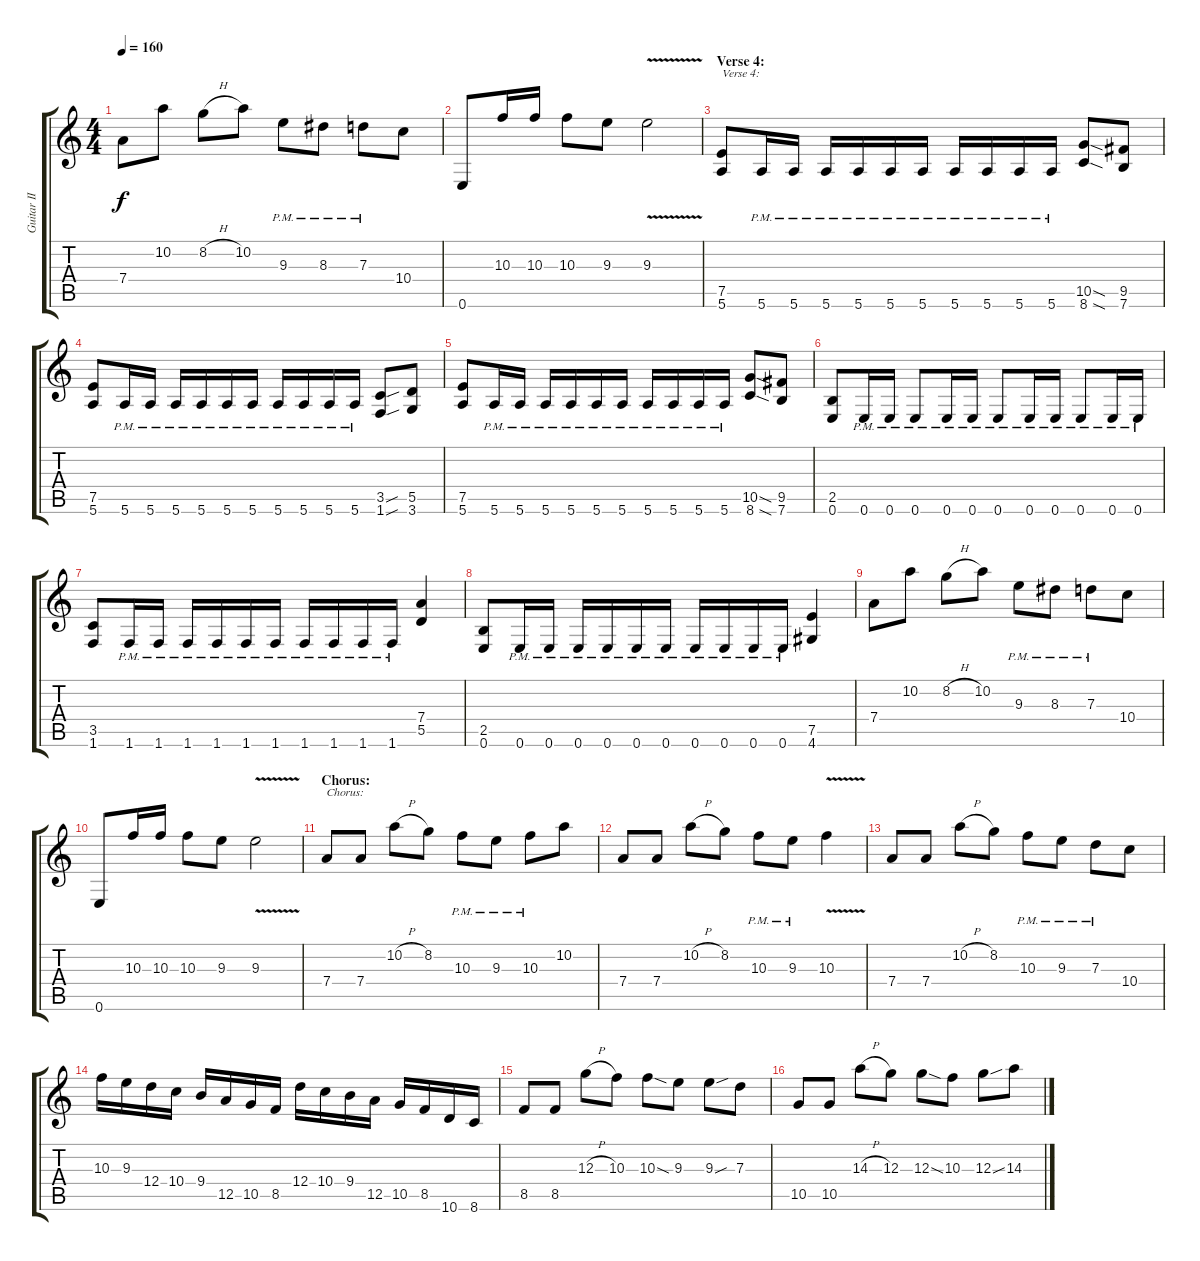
\track ("Guitar II" "Guitar II") {instrument distortionguitar}
\staff {score tabs}
\tuning (E4 B3 G3 D3 A2 E2) {hide}
\ts (4 4)
\tempo 160
\clef g2
\ks c
7.4.8{dy f} 10.2.8 8.2{h}.8 10.2.8 9.3{pm}.8 8.3{pm}.8 7.3{pm}.8 10.4.8 |
0.6.8 10.3.16 10.3.16 10.3.8 9.3.8 9.3{v}.2 |
\section ("" "Verse 4:")
(7.5 5.6).8{txt "Verse 4:"} 5.6{pm}.16 5.6{pm}.16 5.6{pm}.16 5.6{pm}.16 5.6{pm}.16 5.6{pm}.16 5.6{pm}.16 5.6{pm}.16 5.6{pm}.16 5.6{pm}.16 (10.5{sod} 8.6{sod}).8 (9.5 7.6).8 |
(7.5 5.6).8 5.6{pm}.16 5.6{pm}.16 5.6{pm}.16 5.6{pm}.16 5.6{pm}.16 5.6{pm}.16 5.6{pm}.16 5.6{pm}.16 5.6{pm}.16 5.6{pm}.16 (3.5{sou} 1.6{sou}).8 (5.5 3.6).8 |
(7.5 5.6).8 5.6{pm}.16 5.6{pm}.16 5.6{pm}.16 5.6{pm}.16 5.6{pm}.16 5.6{pm}.16 5.6{pm}.16 5.6{pm}.16 5.6{pm}.16 5.6{pm}.16 (10.5{sod} 8.6{sod}).8 (9.5 7.6).8 |
(2.5 0.6).8 0.6{pm}.16 0.6{pm}.16 0.6{pm}.8 0.6{pm}.16 0.6{pm}.16 0.6{pm}.8 0.6{pm}.16 0.6{pm}.16 0.6{pm}.8 0.6{pm}.16 0.6{pm}.16 |
(3.5 1.6).8 1.6{pm}.16 1.6{pm}.16 1.6{pm}.16 1.6{pm}.16 1.6{pm}.16 1.6{pm}.16 1.6{pm}.16 1.6{pm}.16 1.6{pm}.16 1.6{pm}.16 (7.4 5.5).4 |
(2.5 0.6).8 0.6{pm}.16 0.6{pm}.16 0.6{pm}.16 0.6{pm}.16 0.6{pm}.16 0.6{pm}.16 0.6{pm}.16 0.6{pm}.16 0.6{pm}.16 0.6{pm}.16 (7.5 4.6).4 |
7.4.8 10.2.8 8.2{h}.8 10.2.8 9.3{pm}.8 8.3{pm}.8 7.3{pm}.8 10.4.8 |
0.6.8 10.3.16 10.3.16 10.3.8 9.3.8 9.3{v}.2 |
\section ("" "Chorus:")
7.4.8{txt "Chorus:"} 7.4.8 10.2{h}.8 8.2.8 10.3{pm}.8 9.3{pm}.8 10.3{pm}.8 10.2.8 |
7.4.8 7.4.8 10.2{h}.8 8.2.8 10.3{pm}.8 9.3{pm}.8 10.3{v}.4 |
7.4.8 7.4.8 10.2{h}.8 8.2.8 10.3{pm}.8 9.3{pm}.8 7.3{pm}.8 10.4.8 |
10.3.16 9.3.16 12.4.16 10.4.16 9.4.16 12.5.16 10.5.16 8.5.16 12.4.16 10.4.16 9.4.16 12.5.16 10.5.16 8.5.16 10.6.16 8.6.16 |
8.5.8 8.5.8 12.3{h}.8 10.3.8 10.3{sod}.8 9.3.8 9.3{sou}.8 7.3.8 |
10.5.8 10.5.8 14.3{h}.8 12.3.8 12.3{sod}.8 10.3.8 12.3{sou}.8 14.3.8
